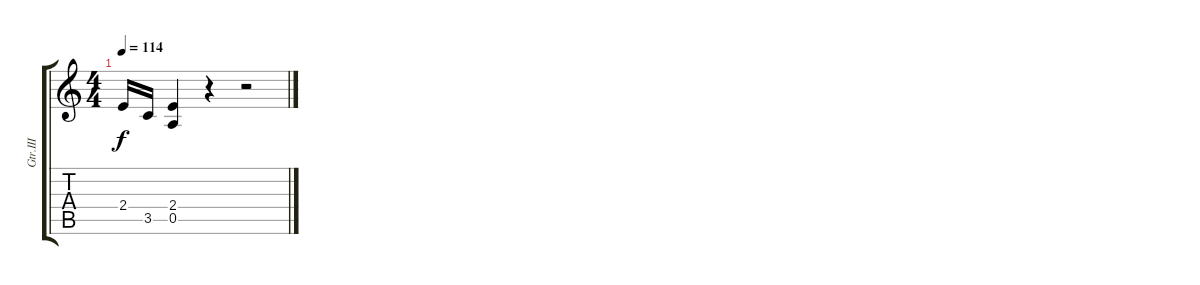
\track ("Gtr.III" "Gtr.III") {instrument distortionguitar}
\staff {score tabs}
\tuning (E4 B3 G3 D3 A2 E2) {hide}
\ts (4 4)
\tempo 114
\clef g2
\ks c
2.4.16{dy f} 3.5.16 (2.4 0.5).4 r.4 r.2
